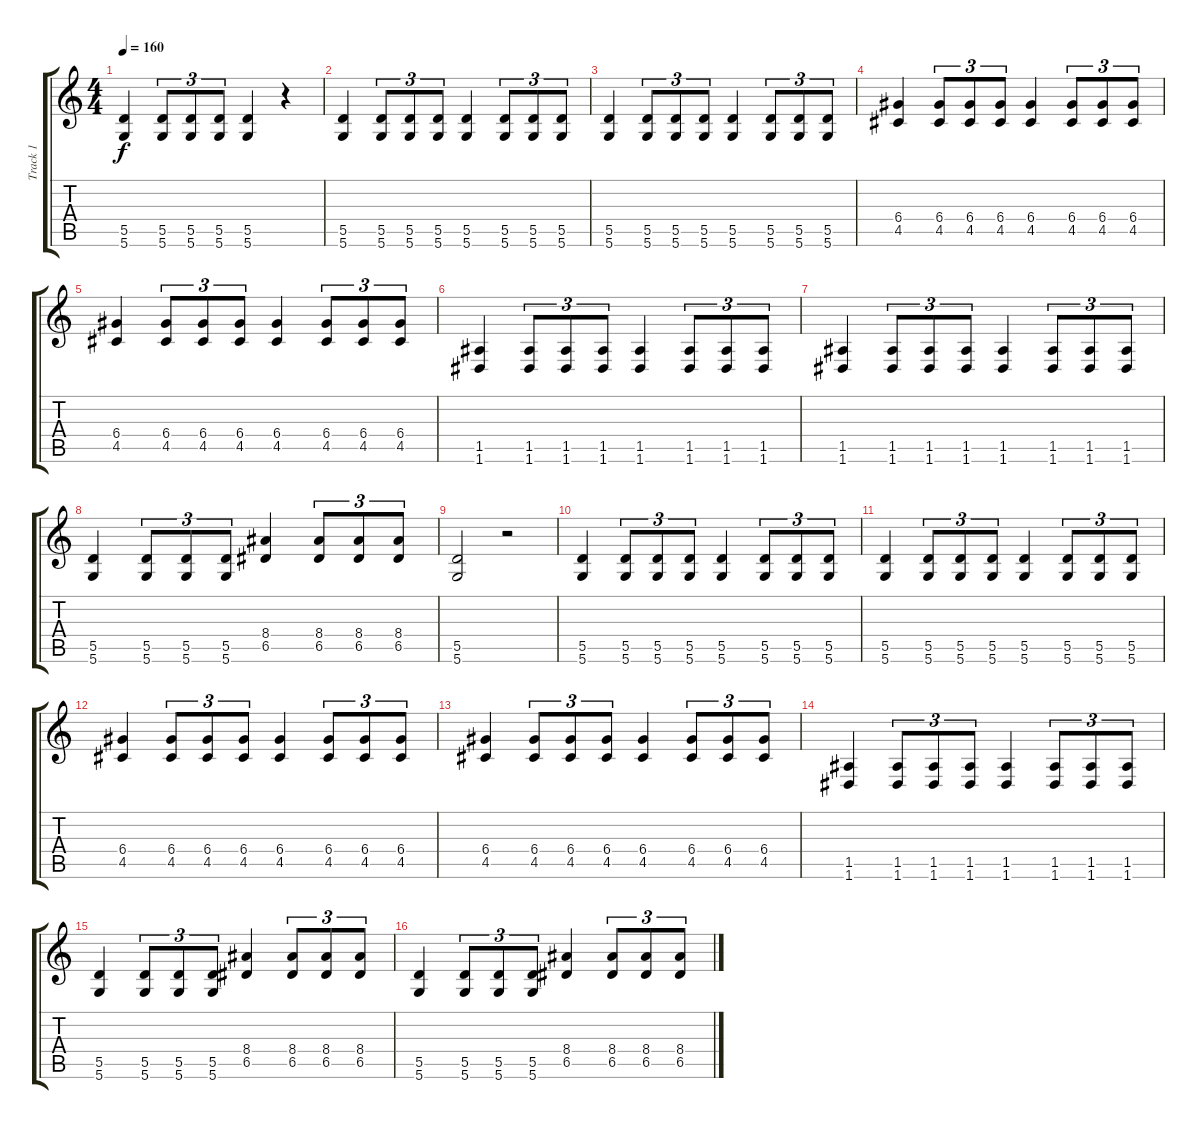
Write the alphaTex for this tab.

\track ("Track 1" "Track 1") {instrument acousticguitarsteel}
\staff {score tabs}
\tuning (E4 B3 G3 D3 A2 D2) {hide}
\ts (4 4)
\tempo 160
\clef g2
\ks c
(5.5 5.6).4{dy f} (5.5 5.6).8{tu (3 2)} (5.5 5.6).8{tu (3 2)} (5.5 5.6).8{tu (3 2)} (5.5 5.6).4 r.4 |
(5.5 5.6).4 (5.5 5.6).8{tu (3 2)} (5.5 5.6).8{tu (3 2)} (5.5 5.6).8{tu (3 2)} (5.5 5.6).4 (5.5 5.6).8{tu (3 2)} (5.5 5.6).8{tu (3 2)} (5.5 5.6).8{tu (3 2)} |
(5.5 5.6).4 (5.5 5.6).8{tu (3 2)} (5.5 5.6).8{tu (3 2)} (5.5 5.6).8{tu (3 2)} (5.5 5.6).4 (5.5 5.6).8{tu (3 2)} (5.5 5.6).8{tu (3 2)} (5.5 5.6).8{tu (3 2)} |
(6.4 4.5).4 (6.4 4.5).8{tu (3 2)} (6.4 4.5).8{tu (3 2)} (6.4 4.5).8{tu (3 2)} (6.4 4.5).4 (6.4 4.5).8{tu (3 2)} (6.4 4.5).8{tu (3 2)} (6.4 4.5).8{tu (3 2)} |
(6.4 4.5).4 (6.4 4.5).8{tu (3 2)} (6.4 4.5).8{tu (3 2)} (6.4 4.5).8{tu (3 2)} (6.4 4.5).4 (6.4 4.5).8{tu (3 2)} (6.4 4.5).8{tu (3 2)} (6.4 4.5).8{tu (3 2)} |
(1.5 1.6).4 (1.5 1.6).8{tu (3 2)} (1.5 1.6).8{tu (3 2)} (1.5 1.6).8{tu (3 2)} (1.5 1.6).4 (1.5 1.6).8{tu (3 2)} (1.5 1.6).8{tu (3 2)} (1.5 1.6).8{tu (3 2)} |
(1.5 1.6).4 (1.5 1.6).8{tu (3 2)} (1.5 1.6).8{tu (3 2)} (1.5 1.6).8{tu (3 2)} (1.5 1.6).4 (1.5 1.6).8{tu (3 2)} (1.5 1.6).8{tu (3 2)} (1.5 1.6).8{tu (3 2)} |
(5.5 5.6).4 (5.5 5.6).8{tu (3 2)} (5.5 5.6).8{tu (3 2)} (5.5 5.6).8{tu (3 2)} (8.4 6.5).4 (8.4 6.5).8{tu (3 2)} (8.4 6.5).8{tu (3 2)} (8.4 6.5).8{tu (3 2)} |
(5.5 5.6).2 r.2 |
(5.5 5.6).4 (5.5 5.6).8{tu (3 2)} (5.5 5.6).8{tu (3 2)} (5.5 5.6).8{tu (3 2)} (5.5 5.6).4 (5.5 5.6).8{tu (3 2)} (5.5 5.6).8{tu (3 2)} (5.5 5.6).8{tu (3 2)} |
(5.5 5.6).4 (5.5 5.6).8{tu (3 2)} (5.5 5.6).8{tu (3 2)} (5.5 5.6).8{tu (3 2)} (5.5 5.6).4 (5.5 5.6).8{tu (3 2)} (5.5 5.6).8{tu (3 2)} (5.5 5.6).8{tu (3 2)} |
(6.4 4.5).4 (6.4 4.5).8{tu (3 2)} (6.4 4.5).8{tu (3 2)} (6.4 4.5).8{tu (3 2)} (6.4 4.5).4 (6.4 4.5).8{tu (3 2)} (6.4 4.5).8{tu (3 2)} (6.4 4.5).8{tu (3 2)} |
(6.4 4.5).4 (6.4 4.5).8{tu (3 2)} (6.4 4.5).8{tu (3 2)} (6.4 4.5).8{tu (3 2)} (6.4 4.5).4 (6.4 4.5).8{tu (3 2)} (6.4 4.5).8{tu (3 2)} (6.4 4.5).8{tu (3 2)} |
(1.5 1.6).4 (1.5 1.6).8{tu (3 2)} (1.5 1.6).8{tu (3 2)} (1.5 1.6).8{tu (3 2)} (1.5 1.6).4 (1.5 1.6).8{tu (3 2)} (1.5 1.6).8{tu (3 2)} (1.5 1.6).8{tu (3 2)} |
(5.5 5.6).4 (5.5 5.6).8{tu (3 2)} (5.5 5.6).8{tu (3 2)} (5.5 5.6).8{tu (3 2)} (8.4 6.5).4 (8.4 6.5).8{tu (3 2)} (8.4 6.5).8{tu (3 2)} (8.4 6.5).8{tu (3 2)} |
(5.5 5.6).4 (5.5 5.6).8{tu (3 2)} (5.5 5.6).8{tu (3 2)} (5.5 5.6).8{tu (3 2)} (8.4 6.5).4 (8.4 6.5).8{tu (3 2)} (8.4 6.5).8{tu (3 2)} (8.4 6.5).8{tu (3 2)}
